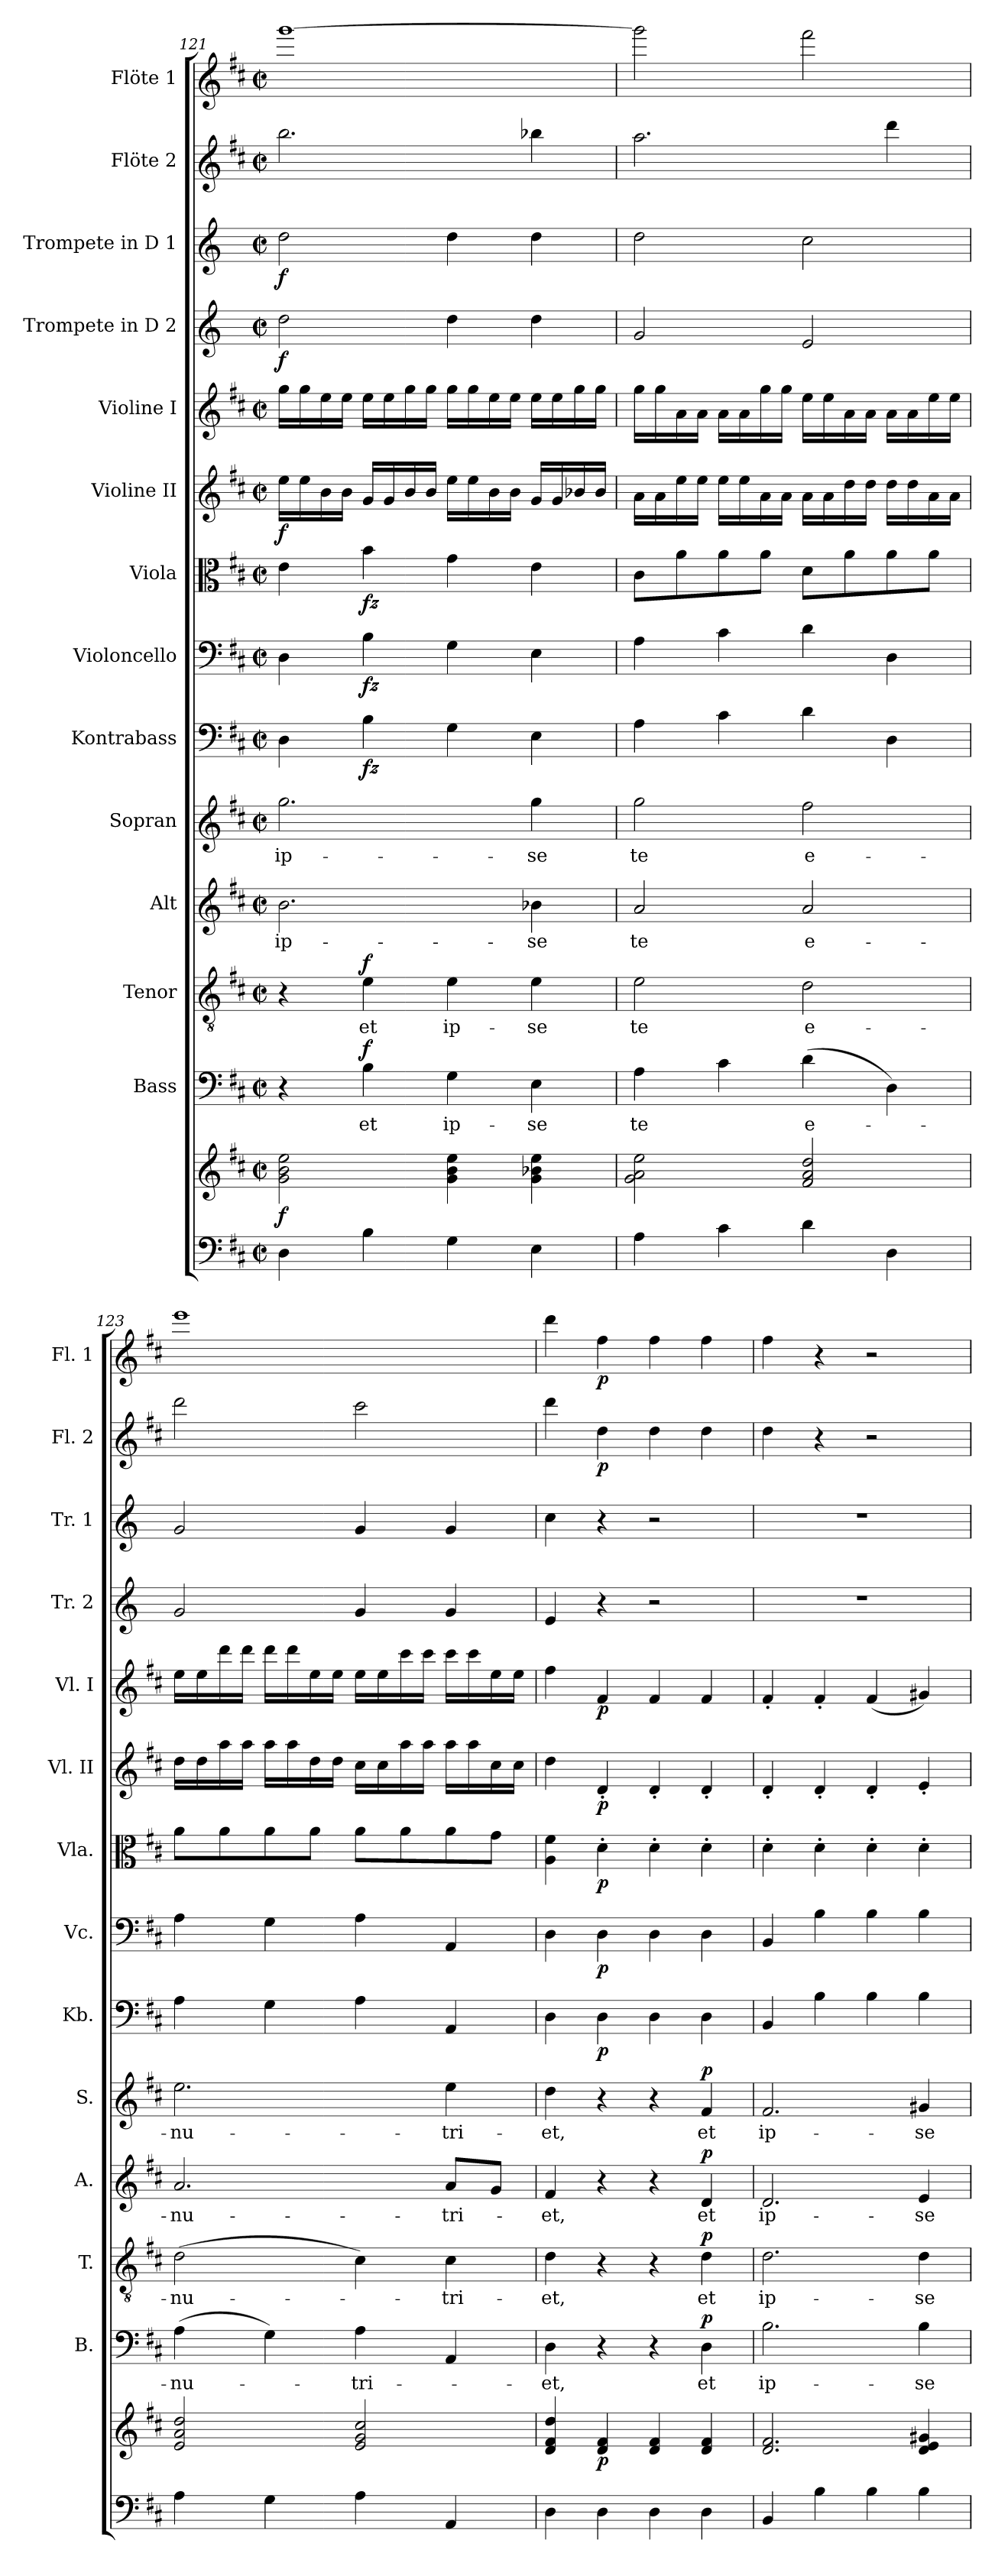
**kern	**kern	**dynam	**kern	**text	**dynam	**kern	**text	**dynam	**kern	**text	**dynam	**kern	**text	**dynam	**kern	**dynam	**kern	**dynam	**kern	**dynam	**kern	**dynam	**kern	**dynam	**kern	**dynam	**kern	**dynam	**kern	**dynam	**kern	**dynam
*part14	*part14	*part14	*part13	*part13	*part13	*part12	*part12	*part12	*part11	*part11	*part11	*part10	*part10	*part10	*part9	*part9	*part8	*part8	*part7	*part7	*part6	*part6	*part5	*part5	*part4	*part4	*part3	*part3	*part2	*part2	*part1	*part1
*staff15	*staff14	*staff14/15	*staff13	*staff13	*staff13	*staff12	*staff12	*staff12	*staff11	*staff11	*staff11	*staff10	*staff10	*staff10	*staff9	*staff9	*staff8	*staff8	*staff7	*staff7	*staff6	*staff6	*staff5	*staff5	*staff4	*staff4	*staff3	*staff3	*staff2	*staff2	*staff1	*staff1
*	*	*	*I"Bass	*	*	*I"Tenor	*	*	*I"Alt	*	*	*I"Sopran	*	*	*I"Kontrabass	*	*I"Violoncello	*	*I"Viola	*	*I"Violine II	*	*I"Violine I	*	*I"Trompete in D 2	*	*I"Trompete in D 1	*	*I"Flöte 2	*	*I"Flöte 1	*
*	*	*	*I'B.	*	*	*I'T.	*	*	*I'A.	*	*	*I'S.	*	*	*I'Kb.	*	*I'Vc.	*	*I'Vla.	*	*I'Vl. II	*	*I'Vl. I	*	*I'Tr. 2	*	*I'Tr. 1	*	*I'Fl. 2	*	*I'Fl. 1	*
*clefF4	*clefG2	*	*clefF4	*	*	*clefGv2	*	*	*clefG2	*	*	*clefG2	*	*	*clefF4	*	*clefF4	*	*clefC3	*	*clefG2	*	*clefG2	*	*clefG2	*	*clefG2	*	*clefG2	*	*clefG2	*
*	*	*	*	*	*	*	*	*	*	*	*	*	*	*	*ITrd7c12	*	*	*	*	*	*	*	*	*	*ITrd-1c-2	*	*ITrd-1c-2	*	*	*	*	*
*k[f#c#]	*k[f#c#]	*	*k[f#c#]	*	*	*k[f#c#]	*	*	*k[f#c#]	*	*	*k[f#c#]	*	*	*k[f#c#]	*	*k[f#c#]	*	*k[f#c#]	*	*k[f#c#]	*	*k[f#c#]	*	*k[f#c#]	*	*k[f#c#]	*	*k[f#c#]	*	*k[f#c#]	*
*D:	*D:	*	*D:	*	*	*D:	*	*	*D:	*	*	*D:	*	*	*D:	*	*D:	*	*D:	*	*D:	*	*D:	*	*D:	*	*D:	*	*D:	*	*D:	*
*M2/2	*M2/2	*	*M2/2	*	*	*M2/2	*	*	*M2/2	*	*	*M2/2	*	*	*M2/2	*	*M2/2	*	*M2/2	*	*M2/2	*	*M2/2	*	*M2/2	*	*M2/2	*	*M2/2	*	*M2/2	*
*met(c|)	*met(c|)	*	*met(c|)	*	*	*met(c|)	*	*	*met(c|)	*	*	*met(c|)	*	*	*met(c|)	*	*met(c|)	*	*met(c|)	*	*met(c|)	*	*met(c|)	*	*met(c|)	*	*met(c|)	*	*met(c|)	*	*met(c|)	*
=121	=121	=121	=121	=121	=121	=121	=121	=121	=121	=121	=121	=121	=121	=121	=121	=121	=121	=121	=121	=121	=121	=121	=121	=121	=121	=121	=121	=121	=121	=121	=121	=121
!	!	!LO:DY:b	!	!	!	!	!	!	!	!LO:LY:b	!	!	!LO:LY:b	!	!	!	!	!	!	!	!	!LO:DY:b	!	!	!	!LO:DY:b	!	!LO:DY:b	!	!	!	!
4D\	2g\ 2b\ 2ee\	f	4r	.	.	4r	.	.	2.b\	ip-	.	2.gg\	ip-	.	4DD\	.	4D\	.	4e\	.	16ee\LL	f	16gg\LL	.	2ee\	f	2ee\	f	2.bb\	.	[1ggg	.
.	.	.	.	.	.	.	.	.	.	.	.	.	.	.	.	.	.	.	.	.	16ee\	.	16gg\	.	.	.	.	.	.	.	.	.
.	.	.	.	.	.	.	.	.	.	.	.	.	.	.	.	.	.	.	.	.	16b\	.	16ee\	.	.	.	.	.	.	.	.	.
.	.	.	.	.	.	.	.	.	.	.	.	.	.	.	.	.	.	.	.	.	16b\JJ	.	16ee\JJ	.	.	.	.	.	.	.	.	.
!	!	!	!	!LO:LY:b	!LO:DY:a	!	!LO:LY:b	!LO:DY:a	!	!	!	!	!	!	!	!LO:DY:b	!	!LO:DY:b	!	!LO:DY:b	!	!	!	!	!	!	!	!	!	!	!	!
4B\	.	.	4B\	et	f	4e\	et	f	.	.	.	.	.	.	4BB\	fz	4B\	fz	4b\	fz	16g/LL	.	16ee\LL	.	.	.	.	.	.	.	.	.
.	.	.	.	.	.	.	.	.	.	.	.	.	.	.	.	.	.	.	.	.	16g/	.	16ee\	.	.	.	.	.	.	.	.	.
.	.	.	.	.	.	.	.	.	.	.	.	.	.	.	.	.	.	.	.	.	16b/	.	16gg\	.	.	.	.	.	.	.	.	.
.	.	.	.	.	.	.	.	.	.	.	.	.	.	.	.	.	.	.	.	.	16b/JJ	.	16gg\JJ	.	.	.	.	.	.	.	.	.
!	!	!	!	!LO:LY:b	!	!	!LO:LY:b	!	!	!	!	!	!	!	!	!	!	!	!	!	!	!	!	!	!	!	!	!	!	!	!	!
4G\	4g\ 4b\ 4ee\	.	4G\	ip-	.	4e\	ip-	.	.	.	.	.	.	.	4GG\	.	4G\	.	4g\	.	16ee\LL	.	16gg\LL	.	4ee\	.	4ee\	.	.	.	.	.
.	.	.	.	.	.	.	.	.	.	.	.	.	.	.	.	.	.	.	.	.	16ee\	.	16gg\	.	.	.	.	.	.	.	.	.
.	.	.	.	.	.	.	.	.	.	.	.	.	.	.	.	.	.	.	.	.	16b\	.	16ee\	.	.	.	.	.	.	.	.	.
.	.	.	.	.	.	.	.	.	.	.	.	.	.	.	.	.	.	.	.	.	16b\JJ	.	16ee\JJ	.	.	.	.	.	.	.	.	.
!	!	!	!	!LO:LY:b	!	!	!LO:LY:b	!	!	!LO:LY:b	!	!	!LO:LY:b	!	!	!	!	!	!	!	!	!	!	!	!	!	!	!	!	!	!	!
4E\	4g\ 4b-X\ 4ee\	.	4E\	-se	.	4e\	-se	.	4b-X\	-se	.	4gg\	-se	.	4EE\	.	4E\	.	4e\	.	16g/LL	.	16ee\LL	.	4ee\	.	4ee\	.	4bb-X\	.	.	.
.	.	.	.	.	.	.	.	.	.	.	.	.	.	.	.	.	.	.	.	.	16g/	.	16ee\	.	.	.	.	.	.	.	.	.
.	.	.	.	.	.	.	.	.	.	.	.	.	.	.	.	.	.	.	.	.	16b-X/	.	16gg\	.	.	.	.	.	.	.	.	.
.	.	.	.	.	.	.	.	.	.	.	.	.	.	.	.	.	.	.	.	.	16b-/JJ	.	16gg\JJ	.	.	.	.	.	.	.	.	.
=122	=122	=122	=122	=122	=122	=122	=122	=122	=122	=122	=122	=122	=122	=122	=122	=122	=122	=122	=122	=122	=122	=122	=122	=122	=122	=122	=122	=122	=122	=122	=122	=122
!	!	!	!	!LO:LY:b	!	!	!LO:LY:b	!	!	!LO:LY:b	!	!	!LO:LY:b	!	!	!	!	!	!	!	!	!	!	!	!	!	!	!	!	!	!	!
4A\	2g\ 2a\ 2ee\	.	4A\	te	.	2e\	te	.	2a/	te	.	2gg\	te	.	4AA\	.	4A\	.	8c#\L	.	16a\LL	.	16gg\LL	.	2a/	.	2ee\	.	2.aa\	.	2ggg\]	.
.	.	.	.	.	.	.	.	.	.	.	.	.	.	.	.	.	.	.	.	.	16a\	.	16gg\	.	.	.	.	.	.	.	.	.
.	.	.	.	.	.	.	.	.	.	.	.	.	.	.	.	.	.	.	8a\	.	16ee\	.	16a\	.	.	.	.	.	.	.	.	.
.	.	.	.	.	.	.	.	.	.	.	.	.	.	.	.	.	.	.	.	.	16ee\JJ	.	16a\JJ	.	.	.	.	.	.	.	.	.
4c#\	.	.	4c#\	.	.	.	.	.	.	.	.	.	.	.	4C#\	.	4c#\	.	8a\	.	16ee\LL	.	16a\LL	.	.	.	.	.	.	.	.	.
.	.	.	.	.	.	.	.	.	.	.	.	.	.	.	.	.	.	.	.	.	16ee\	.	16a\	.	.	.	.	.	.	.	.	.
.	.	.	.	.	.	.	.	.	.	.	.	.	.	.	.	.	.	.	8a\J	.	16a\	.	16gg\	.	.	.	.	.	.	.	.	.
.	.	.	.	.	.	.	.	.	.	.	.	.	.	.	.	.	.	.	.	.	16a\JJ	.	16gg\JJ	.	.	.	.	.	.	.	.	.
!	!	!	!	!LO:LY:b	!	!	!LO:LY:b	!	!	!LO:LY:b	!	!	!LO:LY:b	!	!	!	!	!	!	!	!	!	!	!	!	!	!	!	!	!	!	!
4d\	2f#/ 2a/ 2dd/	.	(>4d\	e-	.	2d\	e-	.	2a/	e-	.	2ff#\	e-	.	4D\	.	4d\	.	8d\L	.	16a\LL	.	16ee\LL	.	2f#/	.	2dd\	.	.	.	2fff#\	.
.	.	.	.	.	.	.	.	.	.	.	.	.	.	.	.	.	.	.	.	.	16a\	.	16ee\	.	.	.	.	.	.	.	.	.
.	.	.	.	.	.	.	.	.	.	.	.	.	.	.	.	.	.	.	8a\	.	16dd\	.	16a\	.	.	.	.	.	.	.	.	.
.	.	.	.	.	.	.	.	.	.	.	.	.	.	.	.	.	.	.	.	.	16dd\JJ	.	16a\JJ	.	.	.	.	.	.	.	.	.
4D\	.	.	4D\)	.	.	.	.	.	.	.	.	.	.	.	4DD\	.	4D\	.	8a\	.	16dd\LL	.	16a\LL	.	.	.	.	.	4ddd\	.	.	.
.	.	.	.	.	.	.	.	.	.	.	.	.	.	.	.	.	.	.	.	.	16dd\	.	16a\	.	.	.	.	.	.	.	.	.
.	.	.	.	.	.	.	.	.	.	.	.	.	.	.	.	.	.	.	8a\J	.	16a\	.	16ee\	.	.	.	.	.	.	.	.	.
.	.	.	.	.	.	.	.	.	.	.	.	.	.	.	.	.	.	.	.	.	16a\JJ	.	16ee\JJ	.	.	.	.	.	.	.	.	.
!!LO:PB:g=z
=123	=123	=123	=123	=123	=123	=123	=123	=123	=123	=123	=123	=123	=123	=123	=123	=123	=123	=123	=123	=123	=123	=123	=123	=123	=123	=123	=123	=123	=123	=123	=123	=123
!	!	!	!	!LO:LY:b	!	!	!LO:LY:b	!	!	!LO:LY:b	!	!	!LO:LY:b	!	!	!	!	!	!	!	!	!	!	!	!	!	!	!	!	!	!	!
4A\	2e/ 2a/ 2dd/	.	(>4A\	-nu-	.	(>2d\	-nu-	.	2.a/	-nu-	.	2.ee\	-nu-	.	4AA\	.	4A\	.	8a\L	.	16dd\LL	.	16ee\LL	.	2a/	.	2a/	.	2ddd\	.	1eee	.
.	.	.	.	.	.	.	.	.	.	.	.	.	.	.	.	.	.	.	.	.	16dd\	.	16ee\	.	.	.	.	.	.	.	.	.
.	.	.	.	.	.	.	.	.	.	.	.	.	.	.	.	.	.	.	8a\	.	16aa\	.	16ddd\	.	.	.	.	.	.	.	.	.
.	.	.	.	.	.	.	.	.	.	.	.	.	.	.	.	.	.	.	.	.	16aa\JJ	.	16ddd\JJ	.	.	.	.	.	.	.	.	.
4G\	.	.	4G\)	.	.	.	.	.	.	.	.	.	.	.	4GG\	.	4G\	.	8a\	.	16aa\LL	.	16ddd\LL	.	.	.	.	.	.	.	.	.
.	.	.	.	.	.	.	.	.	.	.	.	.	.	.	.	.	.	.	.	.	16aa\	.	16ddd\	.	.	.	.	.	.	.	.	.
.	.	.	.	.	.	.	.	.	.	.	.	.	.	.	.	.	.	.	8a\J	.	16dd\	.	16ee\	.	.	.	.	.	.	.	.	.
.	.	.	.	.	.	.	.	.	.	.	.	.	.	.	.	.	.	.	.	.	16dd\JJ	.	16ee\JJ	.	.	.	.	.	.	.	.	.
!	!	!	!	!LO:LY:b	!	!	!	!	!	!	!	!	!	!	!	!	!	!	!	!	!	!	!	!	!	!	!	!	!	!	!	!
4A\	2e/ 2g/ 2cc#/	.	4A\	-tri-	.	4c#\)	.	.	.	.	.	.	.	.	4AA\	.	4A\	.	8a\L	.	16cc#\LL	.	16ee\LL	.	4a/	.	4a/	.	2ccc#\	.	.	.
.	.	.	.	.	.	.	.	.	.	.	.	.	.	.	.	.	.	.	.	.	16cc#\	.	16ee\	.	.	.	.	.	.	.	.	.
.	.	.	.	.	.	.	.	.	.	.	.	.	.	.	.	.	.	.	8a\	.	16aa\	.	16ccc#\	.	.	.	.	.	.	.	.	.
.	.	.	.	.	.	.	.	.	.	.	.	.	.	.	.	.	.	.	.	.	16aa\JJ	.	16ccc#\JJ	.	.	.	.	.	.	.	.	.
!	!	!	!	!	!	!	!LO:LY:b	!	!	!LO:LY:b	!	!	!LO:LY:b	!	!	!	!	!	!	!	!	!	!	!	!	!	!	!	!	!	!	!
4AA/	.	.	4AA/	.	.	4c#\	-tri-	.	8a/L	-tri-	.	4ee\	-tri-	.	4AAA/	.	4AA/	.	8a\	.	16aa\LL	.	16ccc#\LL	.	4a/	.	4a/	.	.	.	.	.
.	.	.	.	.	.	.	.	.	.	.	.	.	.	.	.	.	.	.	.	.	16aa\	.	16ccc#\	.	.	.	.	.	.	.	.	.
.	.	.	.	.	.	.	.	.	8g/J	.	.	.	.	.	.	.	.	.	8g\J	.	16cc#\	.	16ee\	.	.	.	.	.	.	.	.	.
.	.	.	.	.	.	.	.	.	.	.	.	.	.	.	.	.	.	.	.	.	16cc#\JJ	.	16ee\JJ	.	.	.	.	.	.	.	.	.
=124	=124	=124	=124	=124	=124	=124	=124	=124	=124	=124	=124	=124	=124	=124	=124	=124	=124	=124	=124	=124	=124	=124	=124	=124	=124	=124	=124	=124	=124	=124	=124	=124
!	!	!	!	!LO:LY:b	!	!	!LO:LY:b	!	!	!LO:LY:b	!	!	!LO:LY:b	!	!	!	!	!	!	!	!	!	!	!	!	!	!	!	!	!	!	!
4D\	4d/ 4f#/ 4dd/	.	4D\	-et,	.	4d\	-et,	.	4f#/	-et,	.	4dd\	-et,	.	4DD\	.	4D\	.	4A\ 4f#\	.	4dd\	.	4ff#\	.	4f#/	.	4dd\	.	4ddd\	.	4ddd\	.
!	!	!LO:DY:b	!	!	!	!	!	!	!	!	!	!	!	!	!	!LO:DY:b	!	!LO:DY:b	!	!LO:DY:b	!	!LO:DY:b	!	!LO:DY:b	!	!	!	!	!	!LO:DY:b	!	!LO:DY:b
4D\	4d/ 4f#/	p	4r	.	.	4r	.	.	4r	.	.	4r	.	.	4DD\	p	4D\	p	4d'>\	p	4d'</	p	4f#/	p	4r	.	4r	.	4dd\	p	4ff#\	p
4D\	4d/ 4f#/	.	4r	.	.	4r	.	.	4r	.	.	4r	.	.	4DD\	.	4D\	.	4d'>\	.	4d'</	.	4f#/	.	2r	.	2r	.	4dd\	.	4ff#\	.
!	!	!	!	!LO:LY:b	!LO:DY:a	!	!LO:LY:b	!LO:DY:a	!	!LO:LY:b	!LO:DY:a	!	!LO:LY:b	!LO:DY:a	!	!	!	!	!	!	!	!	!	!	!	!	!	!	!	!	!	!
4D\	4d/ 4f#/	.	4D\	et	p	4d\	et	p	4d/	et	p	4f#/	et	p	4DD\	.	4D\	.	4d'>\	.	4d'</	.	4f#/	.	.	.	.	.	4dd\	.	4ff#\	.
=125	=125	=125	=125	=125	=125	=125	=125	=125	=125	=125	=125	=125	=125	=125	=125	=125	=125	=125	=125	=125	=125	=125	=125	=125	=125	=125	=125	=125	=125	=125	=125	=125
!	!	!	!	!LO:LY:b	!	!	!LO:LY:b	!	!	!LO:LY:b	!	!	!LO:LY:b	!	!	!	!	!	!	!	!	!	!	!	!	!	!	!	!	!	!	!
4BB/	2.d/ 2.f#/	.	2.B\	ip-	.	2.d\	ip-	.	2.d/	ip-	.	2.f#/	ip-	.	4BBB/	.	4BB/	.	4d'>\	.	4d'</	.	4f#'</	.	1r	.	1r	.	4dd\	.	4ff#\	.
4B\	.	.	.	.	.	.	.	.	.	.	.	.	.	.	4BB\	.	4B\	.	4d'>\	.	4d'</	.	4f#'</	.	.	.	.	.	4r	.	4r	.
4B\	.	.	.	.	.	.	.	.	.	.	.	.	.	.	4BB\	.	4B\	.	4d'>\	.	4d'</	.	(<4f#/	.	.	.	.	.	2r	.	2r	.
!	!	!	!	!LO:LY:b	!	!	!LO:LY:b	!	!	!LO:LY:b	!	!	!LO:LY:b	!	!	!	!	!	!	!	!	!	!	!	!	!	!	!	!	!	!	!
4B\	4d/ 4e/ 4g#X/	.	4B\	-se	.	4d\	-se	.	4e/	-se	.	4g#X/	-se	.	4BB\	.	4B\	.	4d'>\	.	4e'</	.	4g#X/)	.	.	.	.	.	.	.	.	.
=	=	=	=	=	=	=	=	=	=	=	=	=	=	=	=	=	=	=	=	=	=	=	=	=	=	=	=	=	=	=	=	=
*-	*-	*-	*-	*-	*-	*-	*-	*-	*-	*-	*-	*-	*-	*-	*-	*-	*-	*-	*-	*-	*-	*-	*-	*-	*-	*-	*-	*-	*-	*-	*-	*-
